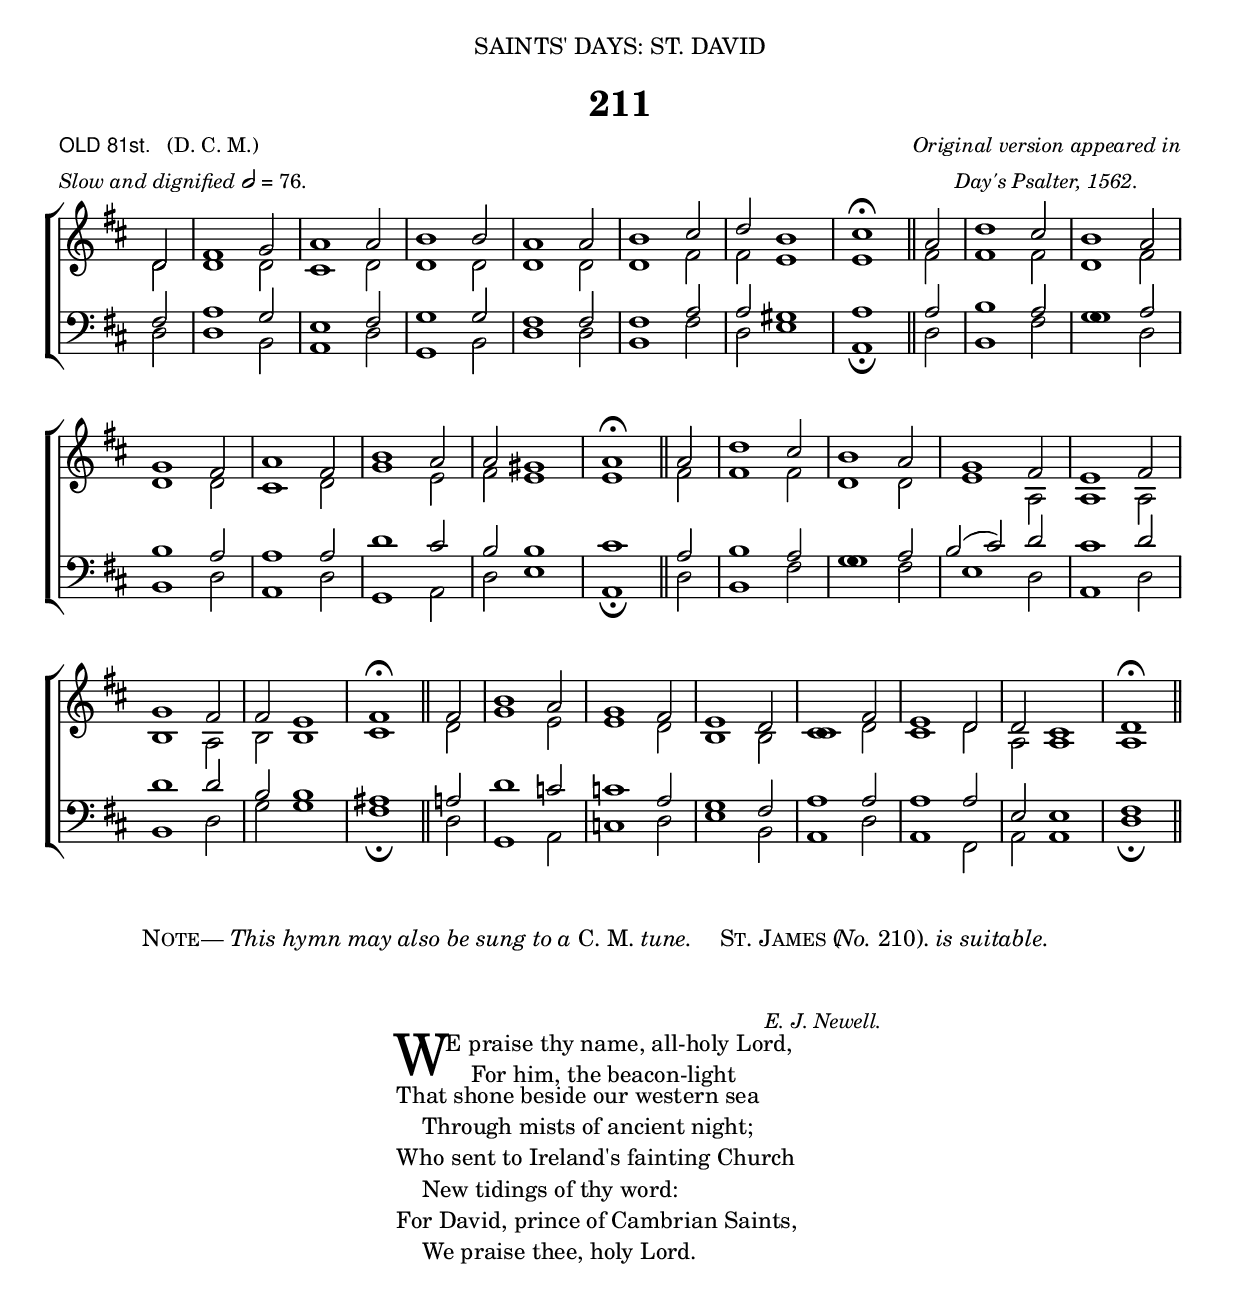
%%%% 330.png
%%%% Hymn 211  Old 81st  We praise thy name, all-holy Lord
%%%% Rev 1

\version "2.10"

\header {
  dedication = \markup {  \center-align { "SAINTS' DAYS: ST. DAVID"
	\hspace #0.1 }}	
	
	title = "211"   

  meter = \markup { \small { \column { \line { \sans "OLD 81st." \hspace #1 \roman "(D. C. M.)" } 
                            \line { { \italic "Slow and dignified" \general-align #Y #DOWN \note #"2" #0.5 "= 76." } } }} }
 
  arranger =  \markup { \small {\center-align {
                            \line { \italic "Original version appeared in" }
                            \line { \italic "Day's Psalter, 1562." }
                } } }
   
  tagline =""
}

%%%%%%%%%%%%%%%%%%%%%%%%%%% Macros

%%% prints a breve notehead comprising a left side vertical bar then a semibreve.  This is used in conjunction with
%%% rightbreve to produce a partially merged pair of breves as found in the last measure (soprano and alto) of this piece. 
%%% If regular breve symbols are used and merged, the left bar of the breve on the right side (alto) would overlap and cut through 
%%% the notehead of the breve on the left side (soprano).
%%% This macro works by replacing the glyph of a printed out by a regular breve. E.g. \leftbreve g\breve to print a G breve with only the left hand bar.

leftbreve =  { \once \override Voice.NoteHead #'stencil = #ly:text-interface::print 
               \once \override Voice.NoteHead #'text =  
	       \markup { \hspace #-0.8 \filled-box #'(0 . 0.2) #'(-0.5 . 0.5 ) #0 \hspace #-1.3 \musicglyph #"noteheads.s0" } 
}

%%% rightbreve prints a breve notehead comprising a semibreve then a vertical bar on the right side.  

rightbreve =  { \once \override Voice.NoteHead #'stencil = #ly:text-interface::print 
                \once \override Voice.NoteHead #'text =  
		\markup { \hspace #-0.8 \musicglyph #"noteheads.s0" \hspace #-1.3 \filled-box #'(0 . 0.2) #'(-0.5 . 0.5 ) #0  } 
}

%%% merge. Macro to pull note slightly leftwards.  Used to produce those partially merged wholenotes 

merge = \once \override NoteColumn #'force-hshift = #-0.05		  

%%generates the breathmarks
breathmark = {	
	      \override Score.RehearsalMark #'break-visibility = #begin-of-line-invisible 
	      \override Score.RehearsalMark #'Y-offset = #'4.0 
	      \override Score.RehearsalMark #'X-offset = #'-0.5
	      \mark \markup { \fontsize #4 ","}
}	      
	      
%% Used to pull a note left. Used when a slurred note pair straddles a longer note above when notecolumn force-hshift does not work 		 
straddle =  { \once \override Score.SeparationItem #'padding = #2
              \once \override NoteHead #'X-offset = #-2.6
              \once \override Stem #'X-offset = #-2.6 }	      
	      
%%% Macro to specify a partial measure in the middle of a piece or
%%% In this case, the macro specifies that 2 1/2 notes in a 4/2 measure have past,

partmeasure =  \set Score.measurePosition = #(ly:make-moment 2 2)

%%generates the breathmarks
breathmark = {	
	      \override Score.RehearsalMark #'break-visibility = #begin-of-line-invisible 
	      \override Score.RehearsalMark #'Y-offset = #'4.0 
	      \override Score.RehearsalMark #'X-offset = #'-0.5
	      \mark \markup { \fontsize #4 ","}
}	      

%% no break bar. Needed to insert a bar line while forbidding a linebreak at that point
%% needed here because the music is tightly packed

nb = { \bar "|" \noBreak }


%% Used to pull an upstem note left. Used when a slurred note pair straddles a longer note below and when notecolumn force-hshift does not work 
topstraddle = { \once \override Score.SeparationItem #'padding = #2
              \once \override NoteHead #'X-offset = #-1.5 
              \once \override Stem #'X-offset = #-0.2 }	      
	      

%%%%%%%%%%%%%%%%%%%%%%%%%%% End of macro definitions

%%% SATB voices

global = {
  \time 3/2
  \key d \major
  \set Staff.midiInstrument = "church organ"
}

soprano = \relative c' { 
  \partial 2 d2 \nb fis1 g2 \nb a1 a2 \nb b1 b2 \nb a1 a2 \nb  b1 cis2 \nb  d2 b1 \nb cis1^\fermata \bar "||" 
    a2 \nb d1 cis2 \nb b1 a2 \nb \break
  g1 fis2 \nb a1 fis2 \nb b1 a2 \nb a2 gis1 \nb a1^\fermata \bar "||" \noBreak 
    a2 \nb  d1 cis2 \nb b1 a2 \nb g1 fis2 \nb e1 fis2 \nb \break
  g1 fis2 \nb fis2 e1 \nb fis1^\fermata \nb \bar "||" 
    fis2 \nb b1 a2 \nb  g1 fis2 \nb  e1 d2 \nb  cis1 fis2 \nb e1 d2 \nb d2 cis1 \nb d1^\fermata \bar "||" } 
   
alto = \relative c' {
  d2 | d1 d2 | cis1 d2 | d1 d2 | d1 d2 | d1 fis2 | fis2 e1 | e1 \bar "||" 
    fis2 | fis1 fis2 | d1 fis2 | \break
  d1 d2 | cis1 d2 | g1 e2 | fis2 e1 | e1 \bar "||" 
    fis2 | fis1 fis2 | d1 d2 | e1 a,2 | a1 a2 | \break 
  b1 a2 | b2 b1 | cis1 \bar "||" 
    d2 | g1 e2 | e1 d2 | b1 b2 | \merge cis1 d2 | cis1 d2 | a2 a1 | a1 \bar "||" 
}

tenor = \relative c {\clef bass 
  fis2 | a1 g2 | e1 fis2 | g1 g2 | fis1 fis2 | fis1 a2 | a2 gis1 | a1 \bar "||" 
    a2 | b1 a2 | g1 a2 | 
  b1 a2 | a1 a2 | d1 cis2 | b2 b1 | cis1 \bar "||" 
    a2 | b1 a2 | g1 a2 | \topstraddle b2 ( cis2 -) d2 | cis1 d2 | 
 d1 d2 | b2 b1 | ais1 \bar "||" 
   a!2 | d1 c2 | c1 a2 | g1 fis2 | a1 a2 | a1 a2 | e2 e1 | fis1 \bar "||" 
}

bass = \relative c {\clef bass 
  d2 | d1 b2 | a1 d2 | g,1 b2 | d1 d2 | b1 fis'2 | d2 e1 | a,1_\fermata \bar "||" 
    d2 | b1 fis'2 | \merge g1 d2 | 
  b1 d2 | a1 d2 | g,1 a2 d2 e1 | a,1_\fermata \bar "||" 
    d2 | b1 fis'2 | \merge g1 fis2 | e1 d2 | a1 d2 | 
  b1 d2 | g2 g1 | fis1_\fermata \bar "||" 
    d2 | g,1 a2 | c1 d2 | e1 b2 | a1 d2 | a1 fis2 | a2 a1 | d1_\fermata \bar "||" 
}


#(ly:set-option 'point-and-click #f)

\paper {
  #(set-paper-size "a4")
%  annotate-spacing = ##t
  print-page-number = ##f
  ragged-last-bottom = ##t
  ragged-bottom = ##t
}

\book{

%%% Score block	

\score{
\new ChoirStaff	
<<
	\context Staff = upper << 
	\context Voice = sopranos { \voiceOne \global \soprano }
	\context Voice = altos    { \voiceTwo \global \alto }
	                      >>
	\context Staff = lower <<
	\context Voice = tenors { \voiceOne \global \tenor }
	\context Voice = basses { \voiceTwo \global \bass }
			        >>
>>
\layout {
		indent=0
		\context { \Score \remove "Bar_number_engraver" }
		\context { \Staff \remove "Time_signature_engraver" }
		\context { \Score \remove "Mark_engraver"  }
                \context { \Staff \consists "Mark_engraver"  }
	} %% close layout

\midi { \context { \Score tempoWholesPerMinute = #(ly:make-moment 76 2) }}      
  
} %%% score bracket

%%% Hymn notes markup

\markup { \hspace #8 \column { 
	       \line { \hspace #0 \smallCaps "Note" \hspace #-1.2 ".—" \italic "This hymn may also be sung to a" \smallCaps "C. M." \italic "tune."  \hspace #2 \smallCaps "St. James" "(" \hspace #-1 \italic "No." "210)." \italic "is suitable."   }
               \line { "                 " } %%% some blank space before start of lyrics
	       \line { "                 " } %%% some blank space before start of lyrics
}}   
	       
%%% Lyric attributions and titles

\markup { \small { \hspace #68 \italic "E. J. Newell." }}


%%% Lyrics

\markup { \hspace #30 %%add space as necc. to center the column
          \column { %% super column of everything
	              \column { %%stanza 1 is a column of 2 lines  
	                  \line { \hspace #2.2 \column { \lower #2.4 \fontsize #8 "W" }   %%Drop Cap goes here
				  \hspace #-1.0    %% adjust this if other letters are too far from Drop Cap
				  \column  { \raise #0.0 "E praise thy name, all-holy Lord,"
			                               "    For him, the beacon-light"  } }          
	                  \line {  \hspace #2.5  %%adjust hspace until this line left edge is flush with Drop Cap
				   \lower  #1.56  %%adjust this until the line spacing looks right
				   \column {   
					   "That shone beside our western sea"
					   "    Through mists of ancient night;"
					   "Who sent to Ireland's fainting Church"
					   "    New tidings of thy word:"
					   "For David, prince of Cambrian Saints,"
					   "    We praise thee, holy Lord."
			  		}}
		      } %%% end verse 1			
	  } %%% end supercolumn
} %%% end markup	  
       
       
%%fake score block to occupy space and force a pagebreak.  Can't think of a better way of doing this.
\score{
	{s4 }
\header { breakbefore = ##f piece = ##f opus = ##f tagline = ##f }
\layout{	
	\context { \Staff
		\remove Time_signature_engraver
		\remove Key_engraver
		\remove Clef_engraver
		\remove Staff_symbol_engraver
}}}

%%% Second page
%%% continuation of  lyrics

\markup { \hspace #30   %%add space as necc. to center the column  
		\column { 
			\hspace #1  % adds vertical spacing between verses  
           		\line { "2  "
			   \column {	     
				   "For all the saintly band whose prayers"
				   "    Still gird our land about,"
				   "Of whom, lest men disdain their praise,"
				   "    The voiceless stones cry out;"
				   "Our hills and vales on every hand"
				   "    Their names and deeds record:"
				   "For these, thy ancient hero host,"
				   "    We praise thee, holy Lord."
				   "                " %%% adds vertical spacing between verses
			}}
           		\line { "3. "
			   \column {	     
				   "Grant us but half their burning zeal,"
				   "    But half their iron faith,"
				   "But half their charity of heart,"
				   "    And fortitude to death;"
				   "That we with them and all thy Saints"
				   "    May in thy truth accord,"
				   "And ever in thy holy Church"	
				   "    May praise thee, holy Lord."
			}}
	  }
} %%% lyric markup bracket


%%% Amen score block
\score{
  \new ChoirStaff
   <<
        \context Staff = upper \with { fontSize = #-3  \override StaffSymbol #'staff-space = #(magstep -2) }  
	                      << 
	\context Voice = "sopranos" { \relative c' { \clef treble \global \voiceOne d1 d1 \bar "||" }}
	\context Voice = "altos"    { \relative c' {  \clef treble \global \voiceTwo b1 a1 \bar "||" }}
	                      >>
			      
	\context Lyrics \lyricsto "altos" { \override LyricText #'font-size = #-1 A -- men. }
	
	\context Staff = lower \with { fontSize = #-3  \override StaffSymbol #'staff-space = #(magstep -2) }  
	                       <<
	\context Voice = "tenors" { \relative c { \clef bass \global \voiceThree g'1 fis1 \bar "||" }}
	\context Voice = "basses" { \relative c { \clef bass \global \voiceFour  g1 d'1 \bar "||" }}
			        >> 
  >>			      
\header { breakbefore = ##f piece = " " opus = " " }
\layout { 
	\context { \Score timing = ##f }
	ragged-right = ##t
	indent = 15\cm
	\context { \Staff \remove Time_signature_engraver }

       }

\midi { \context { \Score tempoWholesPerMinute = #(ly:make-moment 76 2) }}  %%Amen midi       
       
}  


} %%% book bracket
